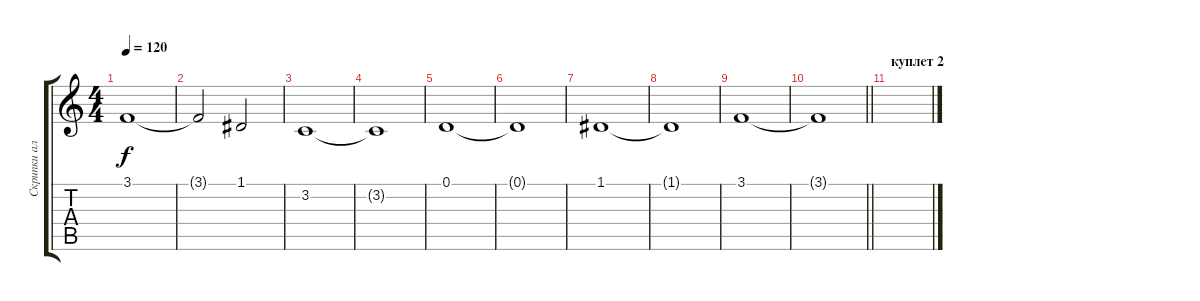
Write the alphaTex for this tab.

\track ("Скрипки альтовые 2" "Скрипки ал") {instrument stringensemble1}
\staff {score tabs}
\tuning (D4 A3 F3 C3 G2 C2) {hide}
\ts (4 4)
\tempo 120
\clef g2
\ks c
3.1.1{dy f} |
3.1{t}.2 1.1.2 |
3.2.1 |
3.2{t}.1 |
0.1.1 |
0.1{t}.1 |
1.1.1 |
1.1{t}.1 |
3.1.1 |
\barLineRight lightlight
3.1{t}.1 |
\section ("" "куплет 2")
